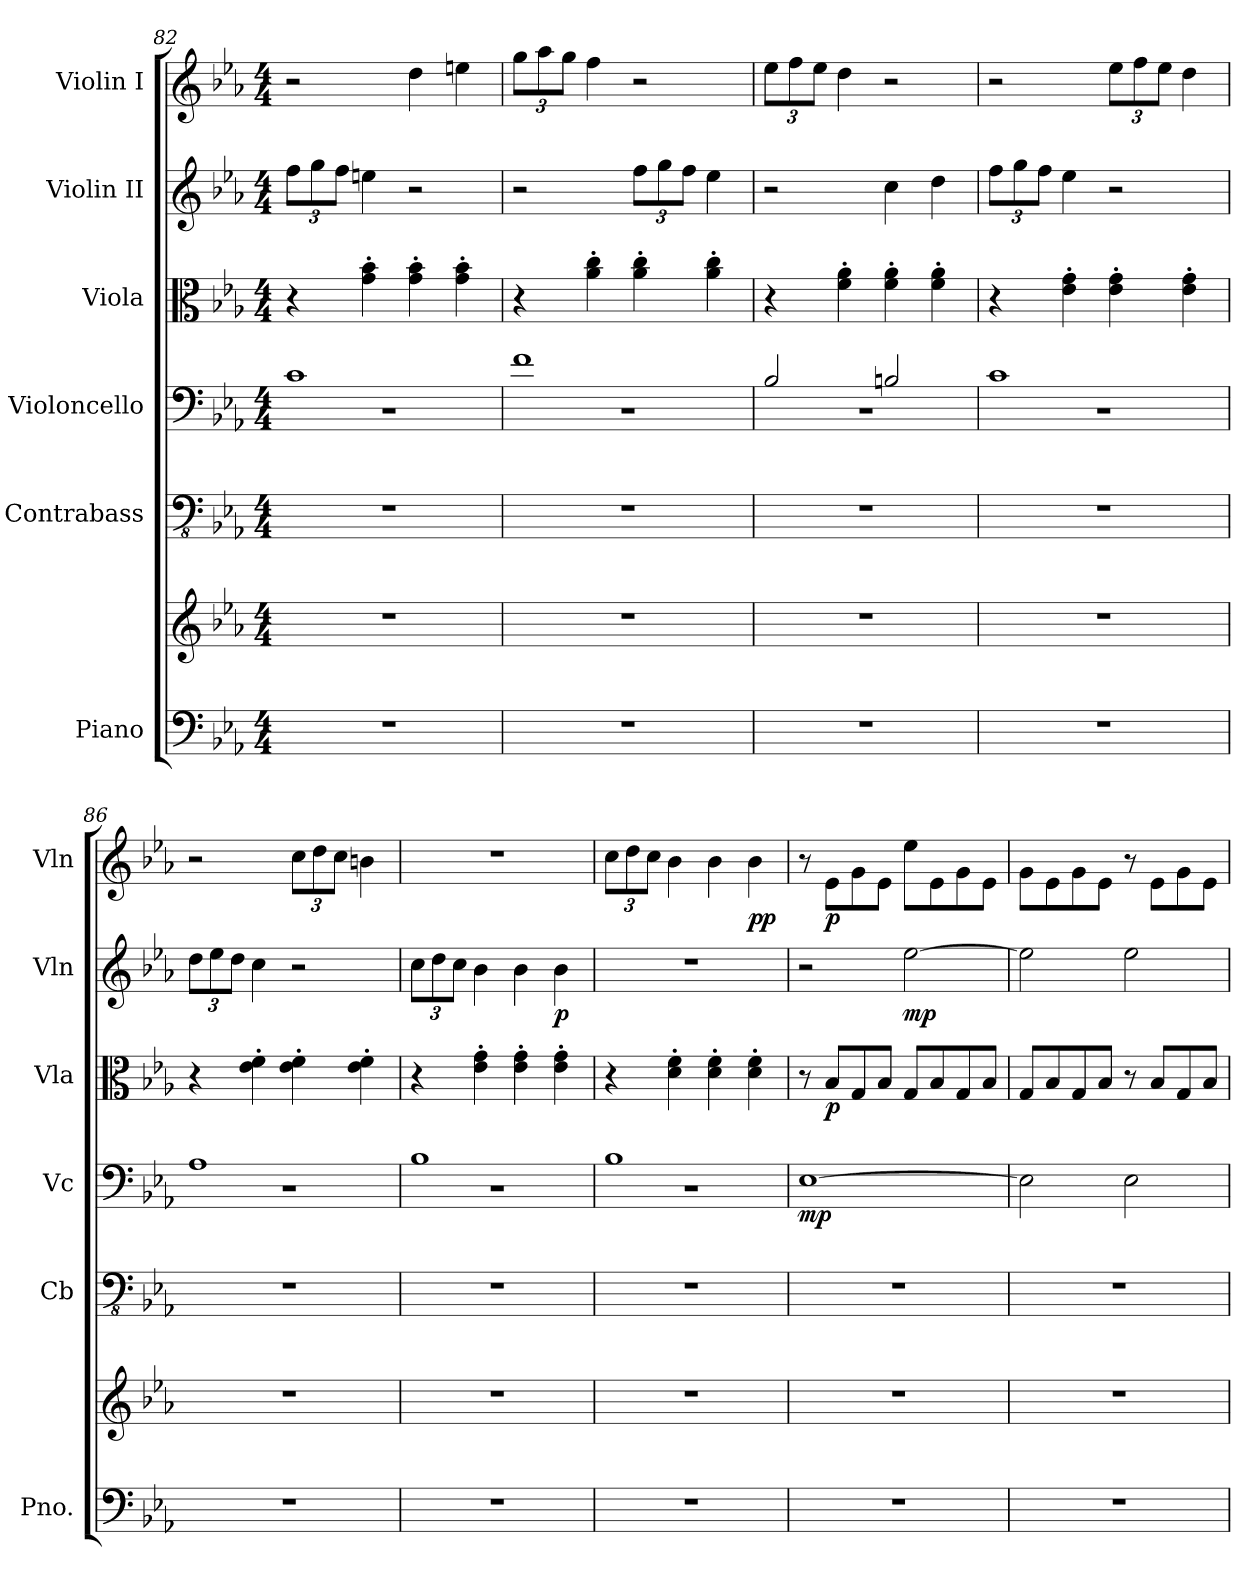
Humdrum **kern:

**kern	**kern	**kern	**kern	**dynam	**kern	**dynam	**kern	**dynam	**kern	**dynam
*part6	*part6	*part5	*part4	*part4	*part3	*part3	*part2	*part2	*part1	*part1
*staff7	*staff6	*staff5	*staff4	*staff4	*staff3	*staff3	*staff2	*staff2	*staff1	*staff1
*I"Piano	*	*I"Contrabass	*I"Violoncello	*	*I"Viola	*	*I"Violin II	*	*I"Violin I	*
*I'Pno.	*	*I'Cb	*I'Vc	*	*I'Vla	*	*I'Vln	*	*I'Vln	*
*clefF4	*clefG2	*clefFv4	*clefF4	*	*clefC3	*	*clefG2	*	*clefG2	*
*	*	*ITrd7c12	*	*	*	*	*	*	*	*
*k[b-e-a-]	*k[b-e-a-]	*k[b-e-a-]	*k[b-e-a-]	*	*k[b-e-a-]	*	*k[b-e-a-]	*	*k[b-e-a-]	*
*M4/4	*M4/4	*M4/4	*M4/4	*	*M4/4	*	*M4/4	*	*M4/4	*
=82	=82	=82	=82	=82	=82	=82	=82	=82	=82	=82
*	*	*	*^	*	*	*	*	*	*	*
*	*	*	*	*	*	*	*	*Xbrackettup	*	*	*
1r	1r	1r	1c	1r	.	4r	.	12ff\L	.	2r	.
.	.	.	.	.	.	.	.	12gg\	.	.	.
.	.	.	.	.	.	.	.	12ff\J	.	.	.
.	.	.	.	.	.	4g\' 4b-\'	.	4een\	.	.	.
.	.	.	.	.	.	4g\' 4b-\'	.	2r	.	4dd\	.
.	.	.	.	.	.	4g\' 4b-\'	.	.	.	4een\	.
=83	=83	=83	=83	=83	=83	=83	=83	=83	=83	=83	=83
*	*	*	*	*	*	*	*	*	*	*Xbrackettup	*
1r	1r	1r	1f	1r	.	4r	.	2r	.	12gg\L	.
.	.	.	.	.	.	.	.	.	.	12aa-\	.
.	.	.	.	.	.	.	.	.	.	12gg\J	.
.	.	.	.	.	.	4a-\' 4cc\'	.	.	.	4ff\	.
.	.	.	.	.	.	4a-\' 4cc\'	.	12ff\L	.	2r	.
.	.	.	.	.	.	.	.	12gg\	.	.	.
.	.	.	.	.	.	.	.	12ff\J	.	.	.
.	.	.	.	.	.	4a-\' 4cc\'	.	4ee-\	.	.	.
=84	=84	=84	=84	=84	=84	=84	=84	=84	=84	=84	=84
1r	1r	1r	2B-/	1r	.	4r	.	2r	.	12ee-\L	.
.	.	.	.	.	.	.	.	.	.	12ff\	.
.	.	.	.	.	.	.	.	.	.	12ee-\J	.
.	.	.	.	.	.	4f\' 4a-\'	.	.	.	4dd\	.
.	.	.	2Bn/	.	.	4f\' 4a-\'	.	4cc\	.	2r	.
.	.	.	.	.	.	4f\' 4a-\'	.	4dd\	.	.	.
=85	=85	=85	=85	=85	=85	=85	=85	=85	=85	=85	=85
1r	1r	1r	1c	1r	.	4r	.	12ff\L	.	2r	.
.	.	.	.	.	.	.	.	12gg\	.	.	.
.	.	.	.	.	.	.	.	12ff\J	.	.	.
.	.	.	.	.	.	4e-\' 4g\'	.	4ee-\	.	.	.
.	.	.	.	.	.	4e-\' 4g\'	.	2r	.	12ee-\L	.
.	.	.	.	.	.	.	.	.	.	12ff\	.
.	.	.	.	.	.	.	.	.	.	12ee-\J	.
.	.	.	.	.	.	4e-\' 4g\'	.	.	.	4dd\	.
!!LO:PB:g=z
=86	=86	=86	=86	=86	=86	=86	=86	=86	=86	=86	=86
1r	1r	1r	1A-	1r	.	4r	.	12dd\L	.	2r	.
.	.	.	.	.	.	.	.	12ee-\	.	.	.
.	.	.	.	.	.	.	.	12dd\J	.	.	.
.	.	.	.	.	.	4e-\' 4f\'	.	4cc\	.	.	.
.	.	.	.	.	.	4e-\' 4f\'	.	2r	.	12cc\L	.
.	.	.	.	.	.	.	.	.	.	12dd\	.
.	.	.	.	.	.	.	.	.	.	12cc\J	.
.	.	.	.	.	.	4e-\' 4f\'	.	.	.	4bn\	.
=87	=87	=87	=87	=87	=87	=87	=87	=87	=87	=87	=87
1r	1r	1r	1B-	1r	.	4r	.	12cc\L	.	1r	.
.	.	.	.	.	.	.	.	12dd\	.	.	.
.	.	.	.	.	.	.	.	12cc\J	.	.	.
.	.	.	.	.	.	4e-\' 4g\'	.	4b-\	.	.	.
.	.	.	.	.	.	4e-\' 4g\'	.	4b-\	.	.	.
!	!	!	!	!	!	!	!	!	!LO:DY:b	!	!
.	.	.	.	.	.	4e-\' 4g\'	.	4b-\	p	.	.
=88	=88	=88	=88	=88	=88	=88	=88	=88	=88	=88	=88
1r	1r	1r	1B-	1r	.	4r	.	1r	.	12cc\L	.
.	.	.	.	.	.	.	.	.	.	12dd\	.
.	.	.	.	.	.	.	.	.	.	12cc\J	.
.	.	.	.	.	.	4d\' 4f\'	.	.	.	4b-\	.
.	.	.	.	.	.	4d\' 4f\'	.	.	.	4b-\	.
!	!	!	!	!	!	!	!	!	!	!	!LO:DY:b
.	.	.	.	.	.	4d\' 4f\'	.	.	.	4b-\	pp
*	*	*	*v	*v	*	*	*	*	*	*	*
=89	=89	=89	=89	=89	=89	=89	=89	=89	=89	=89
!	!	!	!	!LO:DY:b	!	!	!	!	!	!
1r	1r	1r	[1E-	mp	8r	.	2r	.	8r	.
!	!	!	!	!	!	!LO:DY:b	!	!	!	!LO:DY:b
.	.	.	.	.	8B-/L	p	.	.	8e-\L	p
.	.	.	.	.	8G/	.	.	.	8g\	.
.	.	.	.	.	8B-/J	.	.	.	8e-\J	.
!	!	!	!	!	!	!	!	!LO:DY:b	!	!
.	.	.	.	.	8G/L	.	[2ee-\	mp	8ee-\L	.
.	.	.	.	.	8B-/	.	.	.	8e-\	.
.	.	.	.	.	8G/	.	.	.	8g\	.
.	.	.	.	.	8B-/J	.	.	.	8e-\J	.
=90	=90	=90	=90	=90	=90	=90	=90	=90	=90	=90
1r	1r	1r	2E-\]	.	8G/L	.	2ee-\]	.	8g\L	.
.	.	.	.	.	8B-/	.	.	.	8e-\	.
.	.	.	.	.	8G/	.	.	.	8g\	.
.	.	.	.	.	8B-/J	.	.	.	8e-\J	.
.	.	.	2E-\	.	8r	.	2ee-\	.	8r	.
.	.	.	.	.	8B-/L	.	.	.	8e-\L	.
.	.	.	.	.	8G/	.	.	.	8g\	.
.	.	.	.	.	8B-/J	.	.	.	8e-\J	.
=	=	=	=	=	=	=	=	=	=	=
*-	*-	*-	*-	*-	*-	*-	*-	*-	*-	*-
